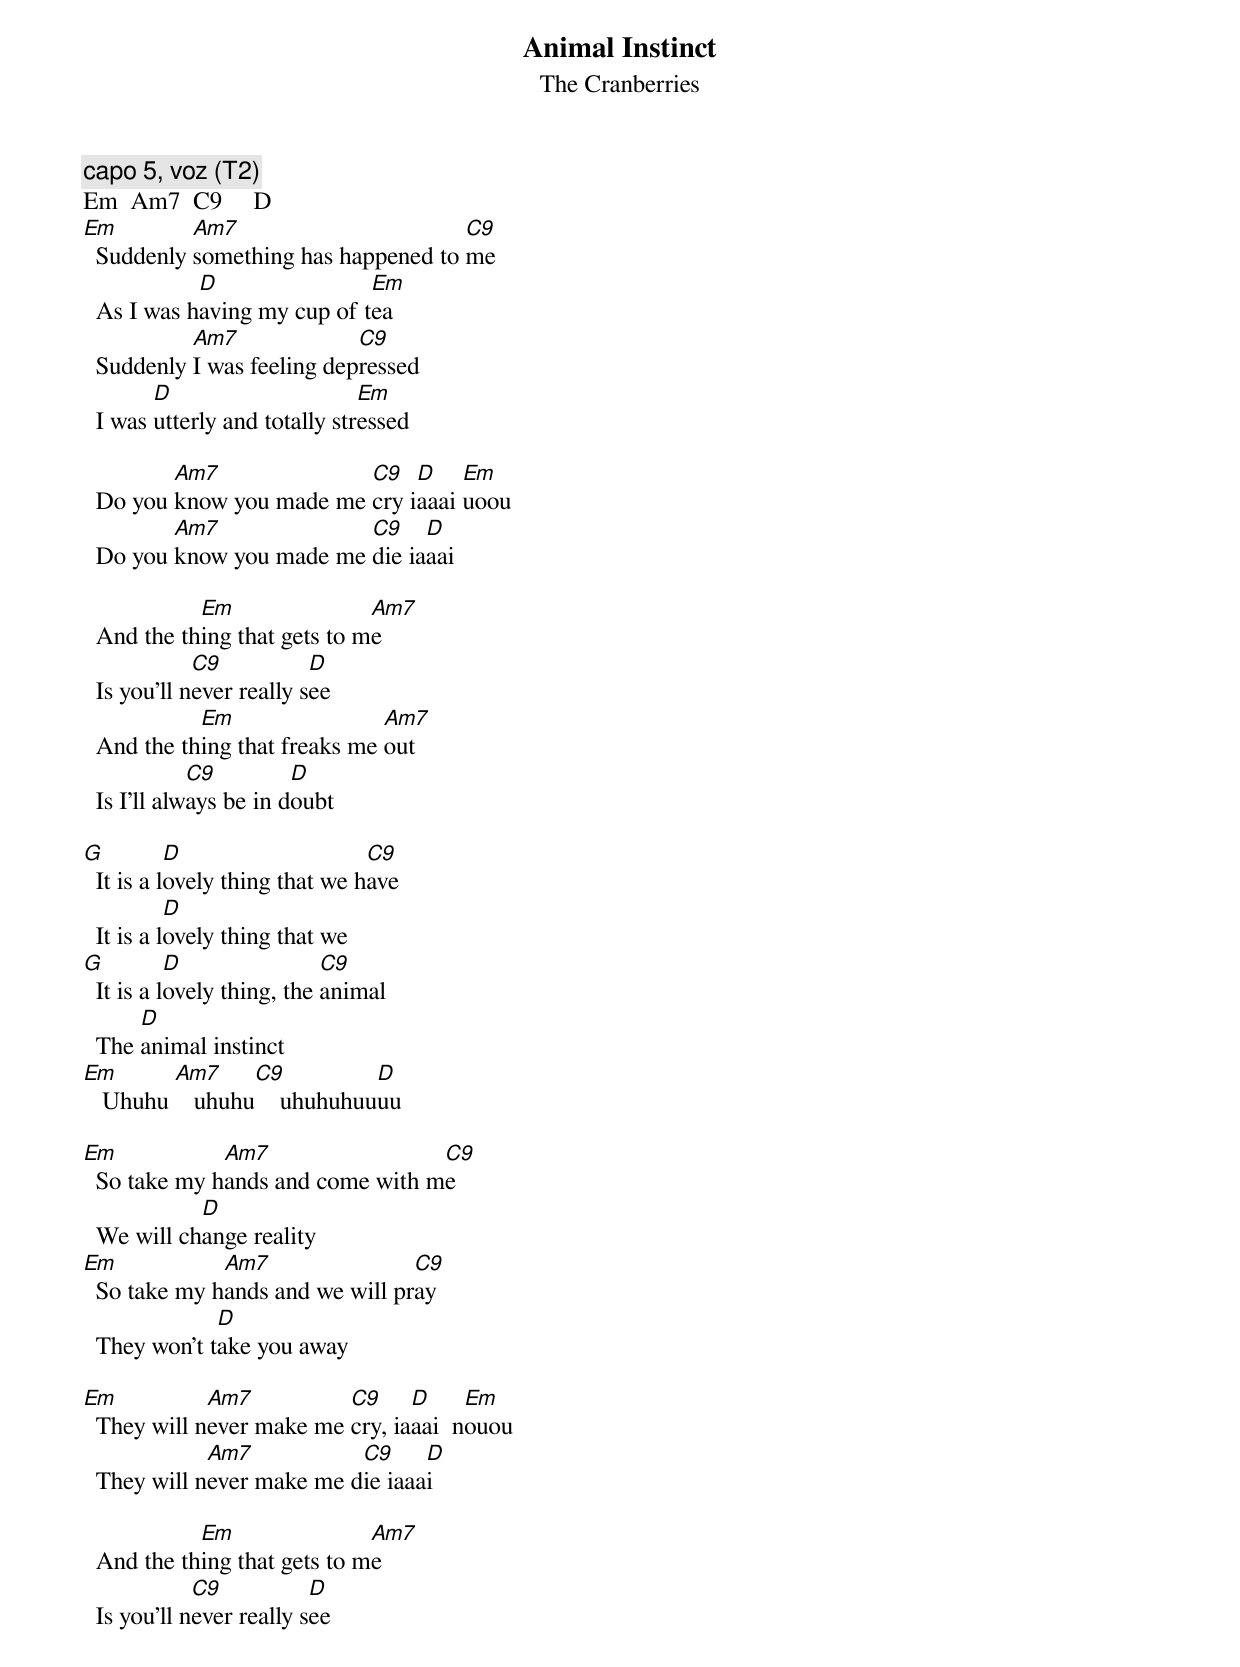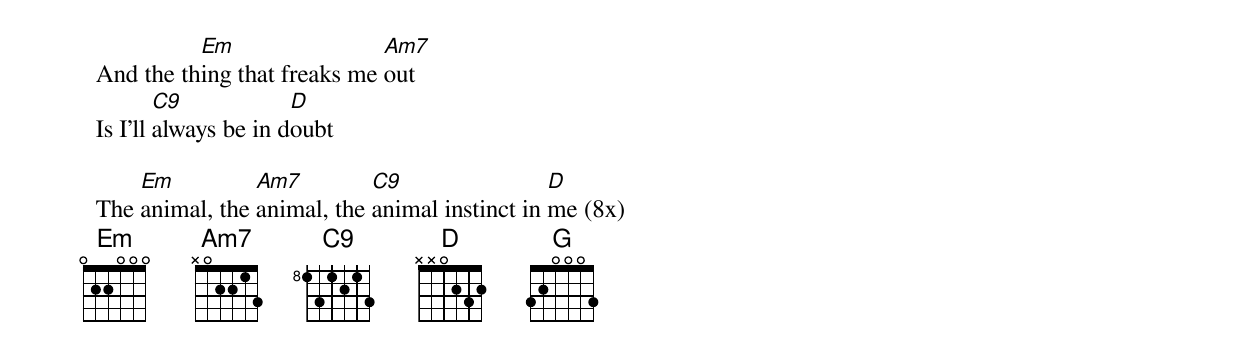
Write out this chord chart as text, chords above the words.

Animal Instinct
The Cranberries

capo 5, voz (T2)
Em  Am7  C9     D
Em         Am7                       C9
  Suddenly something has happened to me
            D                Em
  As I was having my cup of tea
           Am7              C9
  Suddenly I was feeling depressed
        D                      Em
  I was utterly and totally stressed

         Am7              C9   D    Em
  Do you know you made me cry iaaai uoou
         Am7              C9    D
  Do you know you made me die iaaai

            Em                Am7
  And the thing that gets to me
             C9           D
  Is you'll never really see
            Em                 Am7
  And the thing that freaks me out
             C9         D
  Is I'll always be in doubt

G          D                    C9
  It is a lovely thing that we have
           D
  It is a lovely thing that we
G          D                C9
  It is a lovely thing, the animal
      D
  The animal instinct
Em       Am7     C9          D
   Uhuhu    uhuhu    uhuhuhuuuu

Em            Am7                 C9
  So take my hands and come with me
            D
  We will change reality
Em            Am7                C9
  So take my hands and we will pray
              D
  They won't take you away

Em           Am7          C9     D     Em
  They will never make me cry, iaaai  nouou
             Am7           C9     D
  They will never make me die iaaai

            Em                Am7
  And the thing that gets to me
             C9           D
  Is you'll never really see
            Em                 Am7
  And the thing that freaks me out
          C9            D
  Is I'll always be in doubt

      Em          Am7         C9                 D
  The animal, the animal, the animal instinct in me (8x)
